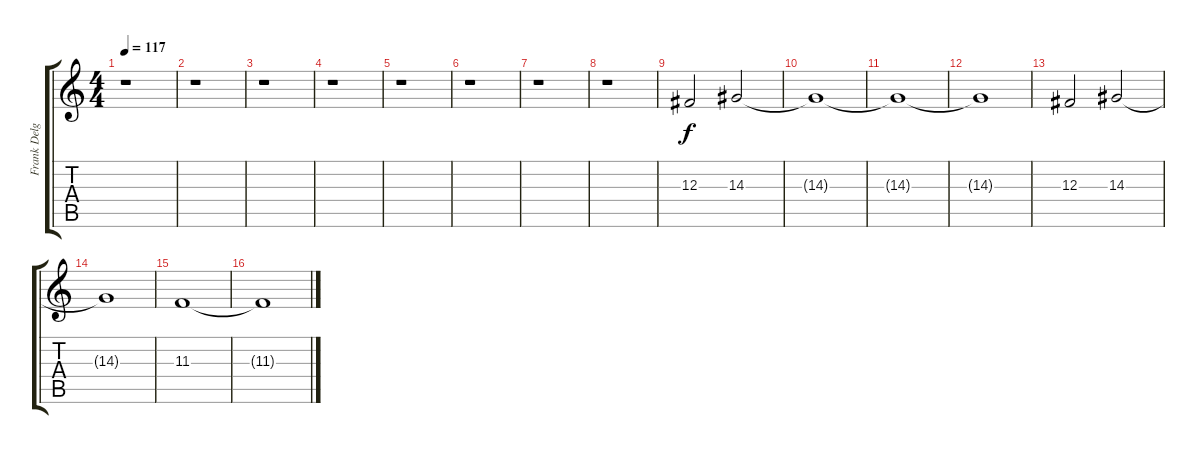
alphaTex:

\track ("Frank Delgado" "Frank Delg") {instrument pad7halo}
\staff {score tabs}
\tuning (Eb4 Bb3 Gb3 Db3 Ab2 Db2) {hide}
\ts (4 4)
\tempo 117
\clef g2
\ks c
r.1{dy f instrument pad7halo} |
r.1 |
r.1 |
r.1 |
r.1 |
r.1 |
r.1 |
r.1 |
12.3.2 14.3.2 |
14.3{t}.1 |
14.3{t}.1 |
14.3{t}.1 |
12.3.2 14.3.2 |
14.3{t}.1 |
11.3.1 |
11.3{t}.1
